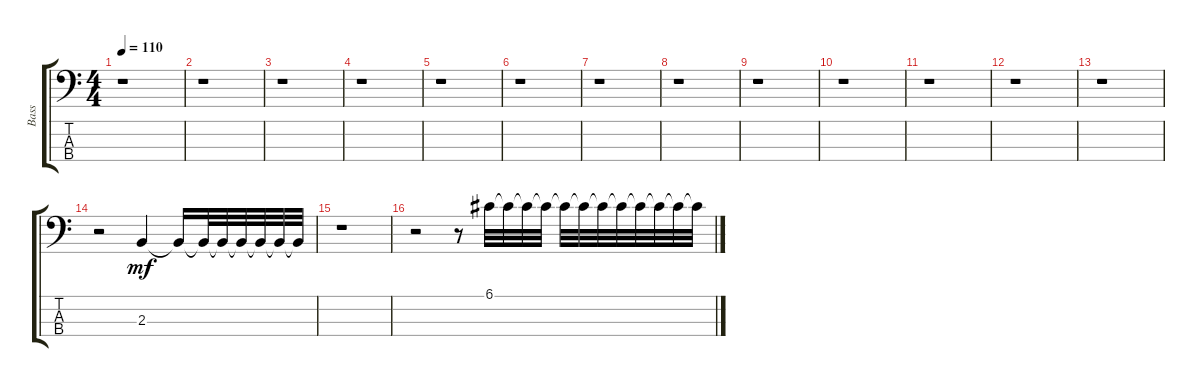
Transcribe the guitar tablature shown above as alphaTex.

\track ("Bass" "Bass") {instrument electricbassfinger}
\staff {score tabs}
\tuning (G2 D2 A1 E1) {hide}
\ts (4 4)
\tempo 110
\clef f4
\ks c
r.1{dy mf} |
r.1 |
r.1 |
r.1 |
r.1 |
r.1 |
r.1 |
r.1 |
r.1 |
r.1 |
r.1 |
r.1 |
r.1 |
r.2 2.3.4 2.3{t}.16 2.3{t}.32 2.3{t}.32 2.3{t}.32 2.3{t}.32 2.3{t}.32 2.3{t}.32 |
r.1 |
r.2 r.8 6.1.32 6.1{t}.32 6.1{t}.32 6.1{t}.32 6.1{t}.32 6.1{t}.32 6.1{t}.32 6.1{t}.32 6.1{t}.32 6.1{t}.32 6.1{t}.32 6.1{t}.32
